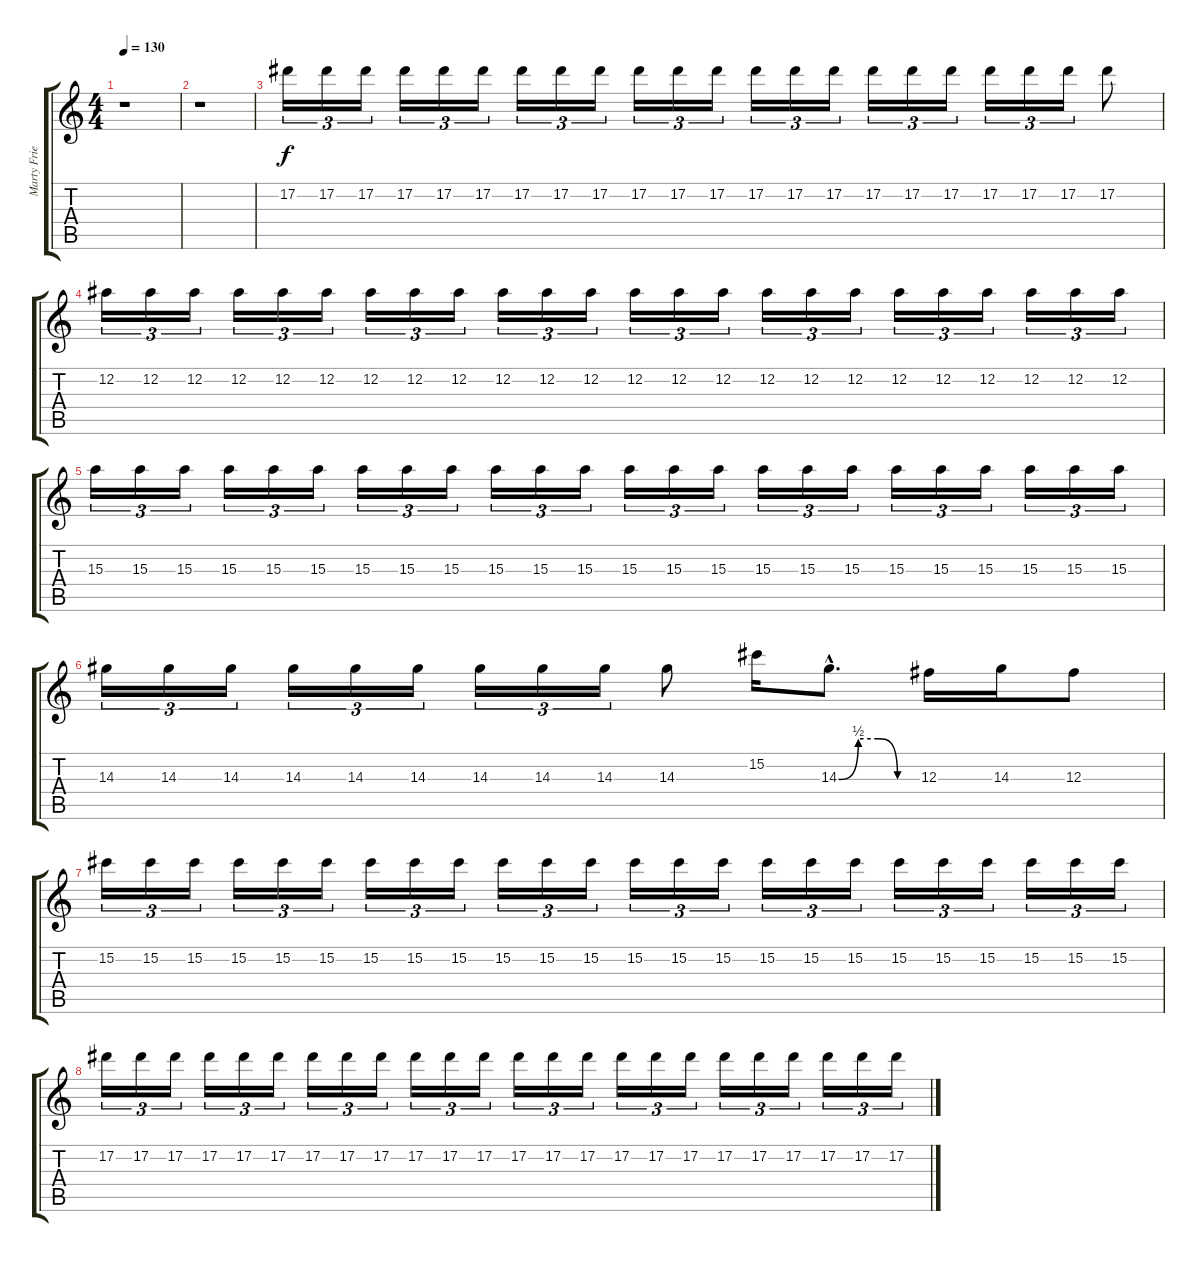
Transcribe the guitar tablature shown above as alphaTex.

\track ("Marty Friedman Solo" "Marty Frie") {instrument distortionguitar}
\staff {score tabs}
\tuning (Eb4 Bb3 Gb3 Db3 Ab2 Eb2) {hide}
\ts (4 4)
\tempo 130
\clef g2
\ks c
r.1{dy f} |
r.1 |
17.2.16{tu (3 2)} 17.2.16{tu (3 2)} 17.2.16{tu (3 2)} 17.2.16{tu (3 2)} 17.2.16{tu (3 2)} 17.2.16{tu (3 2)} 17.2.16{tu (3 2)} 17.2.16{tu (3 2)} 17.2.16{tu (3 2)} 17.2.16{tu (3 2)} 17.2.16{tu (3 2)} 17.2.16{tu (3 2)} 17.2.16{tu (3 2)} 17.2.16{tu (3 2)} 17.2.16{tu (3 2)} 17.2.16{tu (3 2)} 17.2.16{tu (3 2)} 17.2.16{tu (3 2)} 17.2.16{tu (3 2)} 17.2.16{tu (3 2)} 17.2.16{tu (3 2)} 17.2.8 |
12.2.16{tu (3 2)} 12.2.16{tu (3 2)} 12.2.16{tu (3 2)} 12.2.16{tu (3 2)} 12.2.16{tu (3 2)} 12.2.16{tu (3 2)} 12.2.16{tu (3 2)} 12.2.16{tu (3 2)} 12.2.16{tu (3 2)} 12.2.16{tu (3 2)} 12.2.16{tu (3 2)} 12.2.16{tu (3 2)} 12.2.16{tu (3 2)} 12.2.16{tu (3 2)} 12.2.16{tu (3 2)} 12.2.16{tu (3 2)} 12.2.16{tu (3 2)} 12.2.16{tu (3 2)} 12.2.16{tu (3 2)} 12.2.16{tu (3 2)} 12.2.16{tu (3 2)} 12.2.16{tu (3 2)} 12.2.16{tu (3 2)} 12.2.16{tu (3 2)} |
15.3.16{tu (3 2)} 15.3.16{tu (3 2)} 15.3.16{tu (3 2)} 15.3.16{tu (3 2)} 15.3.16{tu (3 2)} 15.3.16{tu (3 2)} 15.3.16{tu (3 2)} 15.3.16{tu (3 2)} 15.3.16{tu (3 2)} 15.3.16{tu (3 2)} 15.3.16{tu (3 2)} 15.3.16{tu (3 2)} 15.3.16{tu (3 2)} 15.3.16{tu (3 2)} 15.3.16{tu (3 2)} 15.3.16{tu (3 2)} 15.3.16{tu (3 2)} 15.3.16{tu (3 2)} 15.3.16{tu (3 2)} 15.3.16{tu (3 2)} 15.3.16{tu (3 2)} 15.3.16{tu (3 2)} 15.3.16{tu (3 2)} 15.3.16{tu (3 2)} |
14.3.16{tu (3 2)} 14.3.16{tu (3 2)} 14.3.16{tu (3 2)} 14.3.16{tu (3 2)} 14.3.16{tu (3 2)} 14.3.16{tu (3 2)} 14.3.16{tu (3 2)} 14.3.16{tu (3 2)} 14.3.16{tu (3 2)} 14.3.8 15.2.16 14.3{be (custom 0 0 15 2 30 2 45 0 60 0) hac}.8{d} 12.3.16 14.3.16 12.3.8 |
15.2.16{tu (3 2)} 15.2.16{tu (3 2)} 15.2.16{tu (3 2)} 15.2.16{tu (3 2)} 15.2.16{tu (3 2)} 15.2.16{tu (3 2)} 15.2.16{tu (3 2)} 15.2.16{tu (3 2)} 15.2.16{tu (3 2)} 15.2.16{tu (3 2)} 15.2.16{tu (3 2)} 15.2.16{tu (3 2)} 15.2.16{tu (3 2)} 15.2.16{tu (3 2)} 15.2.16{tu (3 2)} 15.2.16{tu (3 2)} 15.2.16{tu (3 2)} 15.2.16{tu (3 2)} 15.2.16{tu (3 2)} 15.2.16{tu (3 2)} 15.2.16{tu (3 2)} 15.2.16{tu (3 2)} 15.2.16{tu (3 2)} 15.2.16{tu (3 2)} |
17.2.16{tu (3 2)} 17.2.16{tu (3 2)} 17.2.16{tu (3 2)} 17.2.16{tu (3 2)} 17.2.16{tu (3 2)} 17.2.16{tu (3 2)} 17.2.16{tu (3 2)} 17.2.16{tu (3 2)} 17.2.16{tu (3 2)} 17.2.16{tu (3 2)} 17.2.16{tu (3 2)} 17.2.16{tu (3 2)} 17.2.16{tu (3 2)} 17.2.16{tu (3 2)} 17.2.16{tu (3 2)} 17.2.16{tu (3 2)} 17.2.16{tu (3 2)} 17.2.16{tu (3 2)} 17.2.16{tu (3 2)} 17.2.16{tu (3 2)} 17.2.16{tu (3 2)} 17.2.16{tu (3 2)} 17.2.16{tu (3 2)} 17.2.16{tu (3 2)}
